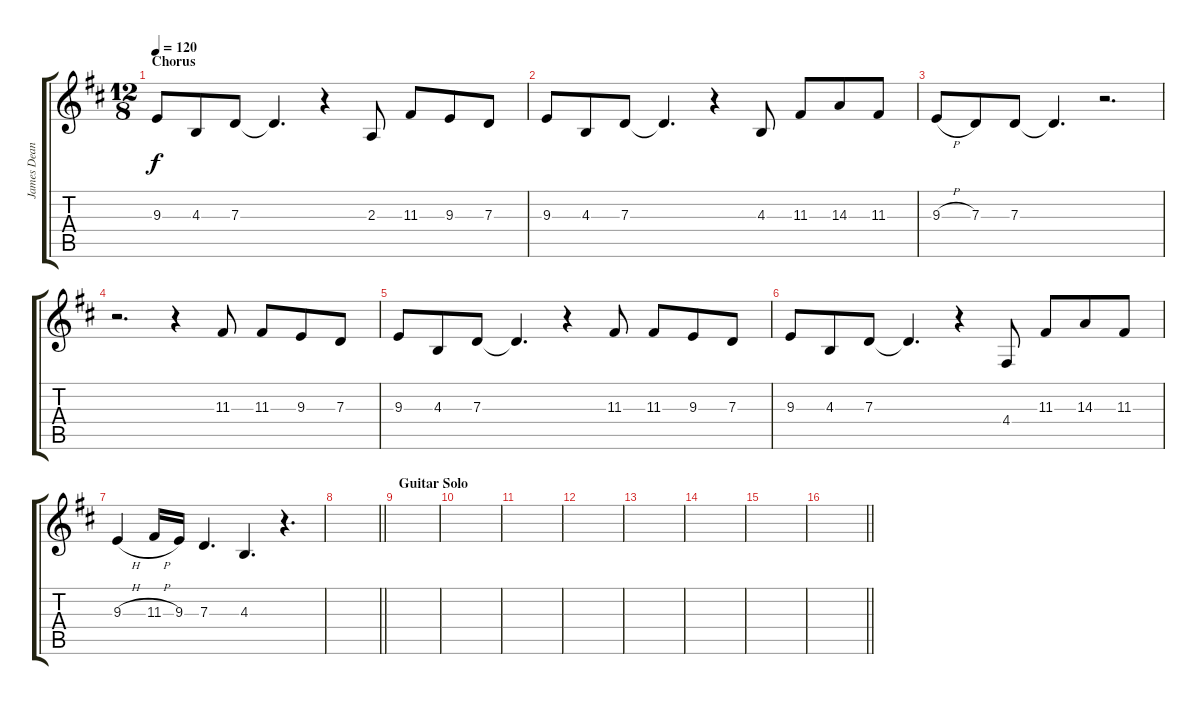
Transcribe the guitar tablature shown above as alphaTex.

\track ("James Dean Bradfield (Vocals)" "James Dean") {instrument viola}
\staff {score tabs}
\tuning (E4 B3 G3 D3 A2 E2) {hide}
\ts (12 8)
\section ("" "Chorus")
\tempo 120
\clef g2
\ks d
9.3.8{dy f} 4.3.8 7.3.8 7.3{t}.4{d} r.4 2.3.8 11.3.8 9.3.8 7.3.8 |
9.3.8 4.3.8 7.3.8 7.3{t}.4{d} r.4 4.3.8 11.3.8 14.3.8 11.3.8 |
9.3{h}.8 7.3.8 7.3.8 7.3{t}.4{d} r.2{d} |
r.2{d} r.4 11.3.8 11.3.8 9.3.8 7.3.8 |
9.3.8 4.3.8 7.3.8 7.3{t}.4{d} r.4 11.3.8 11.3.8 9.3.8 7.3.8 |
9.3.8 4.3.8 7.3.8 7.3{t}.4{d} r.4 4.4.8 11.3.8 14.3.8 11.3.8 |
9.3{h}.4 11.3{h}.16 9.3.16 7.3.4{d} 4.3.4{d} r.4{d} |
\barLineRight lightlight
|
\section ("" "Guitar Solo")
|
|
|
|
|
|
|
\barLineRight lightlight
